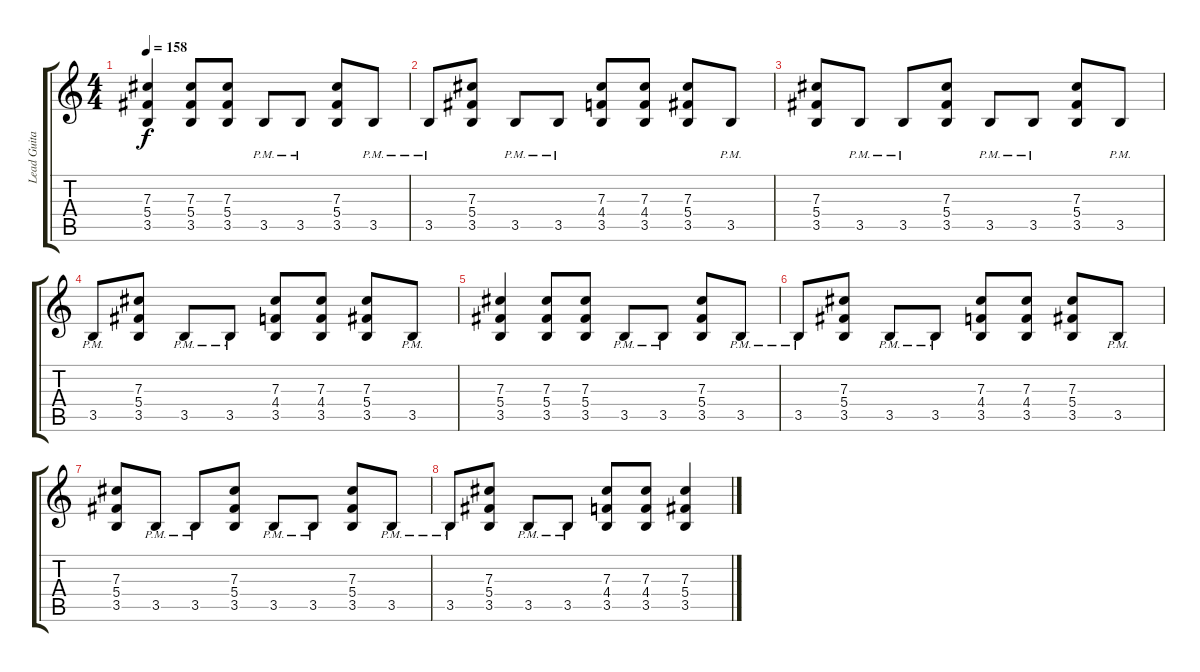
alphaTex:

\track ("Lead Guitar" "Lead Guita") {instrument distortionguitar}
\staff {score tabs}
\tuning (Eb4 Bb3 Gb3 Db3 Ab2 Eb2) {hide}
\ts (4 4)
\tempo 158
\clef g2
\ks c
(7.3 5.4 3.5).4{dy f} (7.3 5.4 3.5).8 (7.3 5.4 3.5).8 3.5{pm}.8 3.5{pm}.8 (7.3 5.4 3.5).8 3.5{pm}.8 |
3.5{pm}.8 (7.3 5.4 3.5).8 3.5{pm}.8 3.5{pm}.8 (7.3 4.4 3.5).8 (7.3 4.4 3.5).8 (7.3 5.4 3.5).8 3.5{pm}.8 |
(7.3 5.4 3.5).8 3.5{pm}.8 3.5{pm}.8 (7.3 5.4 3.5).8 3.5{pm}.8 3.5{pm}.8 (7.3 5.4 3.5).8 3.5{pm}.8 |
3.5{pm}.8 (7.3 5.4 3.5).8 3.5{pm}.8 3.5{pm}.8 (7.3 4.4 3.5).8 (7.3 4.4 3.5).8 (7.3 5.4 3.5).8 3.5{pm}.8 |
(7.3 5.4 3.5).4 (7.3 5.4 3.5).8 (7.3 5.4 3.5).8 3.5{pm}.8 3.5{pm}.8 (7.3 5.4 3.5).8 3.5{pm}.8 |
3.5{pm}.8 (7.3 5.4 3.5).8 3.5{pm}.8 3.5{pm}.8 (7.3 4.4 3.5).8 (7.3 4.4 3.5).8 (7.3 5.4 3.5).8 3.5{pm}.8 |
(7.3 5.4 3.5).8 3.5{pm}.8 3.5{pm}.8 (7.3 5.4 3.5).8 3.5{pm}.8 3.5{pm}.8 (7.3 5.4 3.5).8 3.5{pm}.8 |
3.5{pm}.8 (7.3 5.4 3.5).8 3.5{pm}.8 3.5{pm}.8 (7.3 4.4 3.5).8 (7.3 4.4 3.5).8 (7.3 5.4 3.5).4
